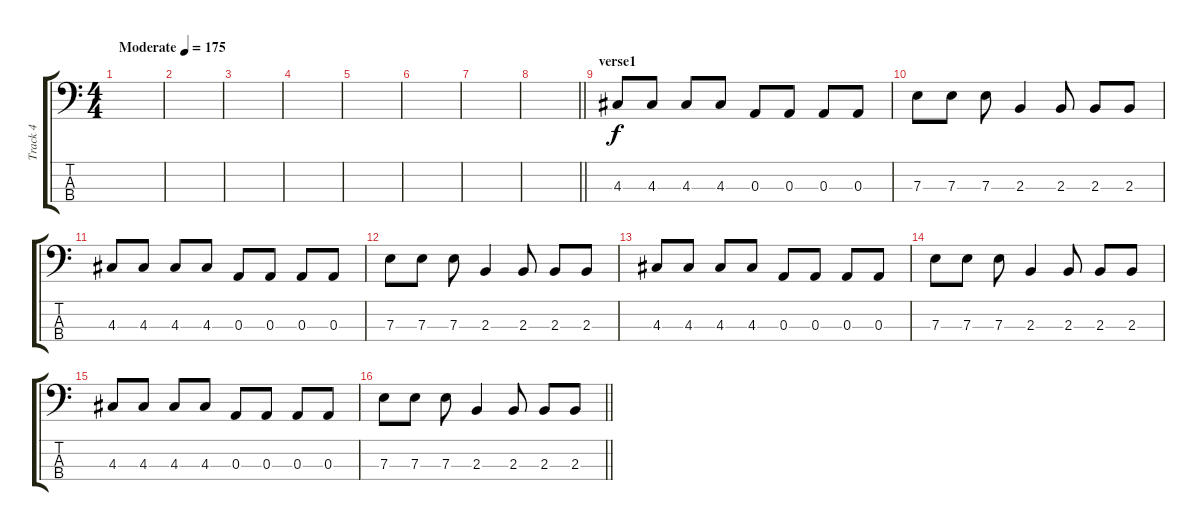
\track ("Track 4" "Track 4") {instrument electricbassfinger}
\staff {score tabs}
\tuning (G2 D2 A1 E1) {hide}
\ts (4 4)
\tempo (175 "Moderate")
\clef f4
\ks c
|
|
|
|
|
|
|
\barLineRight lightlight
|
\section ("" "verse1")
4.3.8 4.3.8 4.3.8 4.3.8 0.3.8 0.3.8 0.3.8 0.3.8 |
7.3.8 7.3.8 7.3.8 2.3.4 2.3.8 2.3.8 2.3.8 |
4.3.8 4.3.8 4.3.8 4.3.8 0.3.8 0.3.8 0.3.8 0.3.8 |
7.3.8 7.3.8 7.3.8 2.3.4 2.3.8 2.3.8 2.3.8 |
4.3.8 4.3.8 4.3.8 4.3.8 0.3.8 0.3.8 0.3.8 0.3.8 |
7.3.8 7.3.8 7.3.8 2.3.4 2.3.8 2.3.8 2.3.8 |
4.3.8 4.3.8 4.3.8 4.3.8 0.3.8 0.3.8 0.3.8 0.3.8 |
\barLineRight lightlight
7.3.8 7.3.8 7.3.8 2.3.4 2.3.8 2.3.8 2.3.8
